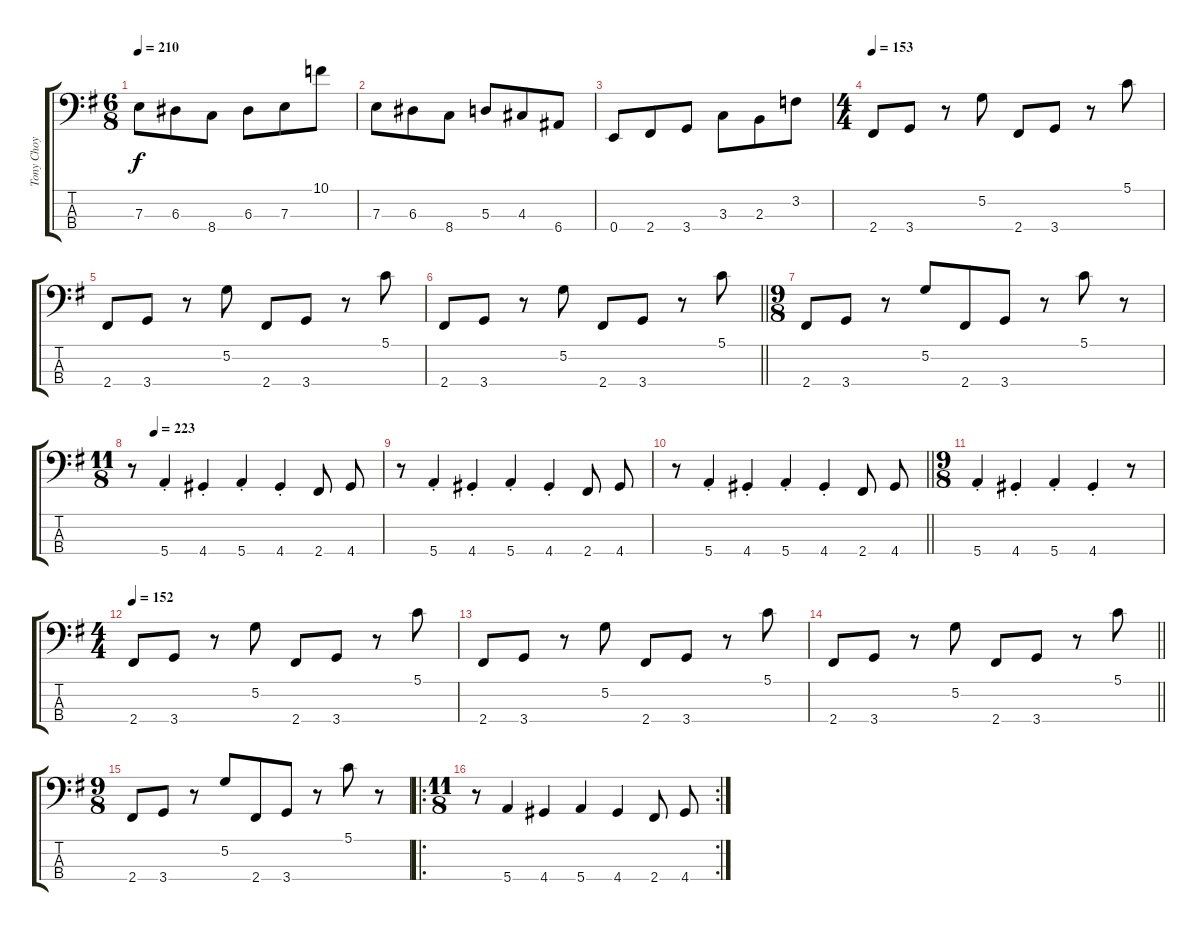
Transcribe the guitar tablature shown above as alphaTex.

\track ("Tony Choy" "Tony Choy") {instrument electricbassfinger}
\staff {score tabs}
\tuning (G2 D2 A1 E1) {hide}
\ts (6 8)
\tempo 210
\clef f4
\ks g
7.3.8{dy f} 6.3.8 8.4.8 6.3.8 7.3.8 10.1.8 |
7.3.8 6.3.8 8.4.8 5.3.8 4.3.8 6.4.8 |
0.4.8 2.4.8 3.4.8 3.3.8 2.3.8 3.2.8 |
\ts (4 4)
\tempo 153
2.4.8{instrument slapbass1} 3.4.8 r.8 5.2.8 2.4.8 3.4.8 r.8 5.1.8 |
2.4.8 3.4.8 r.8 5.2.8 2.4.8 3.4.8 r.8 5.1.8 |
\barLineRight lightlight
2.4.8 3.4.8 r.8 5.2.8 2.4.8 3.4.8 r.8 5.1.8 |
\ts (9 8)
2.4.8 3.4.8 r.8 5.2.8 2.4.8 3.4.8 r.8 5.1.8 r.8 |
\ts (11 8)
\tempo (223 0.09090909090909091)
r.8 5.4{st}.4 4.4{st}.4 5.4{st}.4 4.4{st}.4 2.4.8 4.4.8 |
r.8 5.4{st}.4 4.4{st}.4 5.4{st}.4 4.4{st}.4 2.4.8 4.4.8 |
\barLineRight lightlight
r.8 5.4{st}.4 4.4{st}.4 5.4{st}.4 4.4{st}.4 2.4.8 4.4.8 |
\ts (9 8)
5.4{st}.4 4.4{st}.4 5.4{st}.4 4.4{st}.4 r.8 |
\ts (4 4)
\tempo 152
2.4.8 3.4.8 r.8 5.2.8 2.4.8 3.4.8 r.8 5.1.8 |
2.4.8 3.4.8 r.8 5.2.8 2.4.8 3.4.8 r.8 5.1.8 |
\barLineRight lightlight
2.4.8 3.4.8 r.8 5.2.8 2.4.8 3.4.8 r.8 5.1.8 |
\ts (9 8)
2.4.8 3.4.8 r.8 5.2.8 2.4.8 3.4.8 r.8 5.1.8 r.8 |
\ro
\rc 2
\ts (11 8)
r.8 5.4.4 4.4.4 5.4.4 4.4.4 2.4.8 4.4.8
